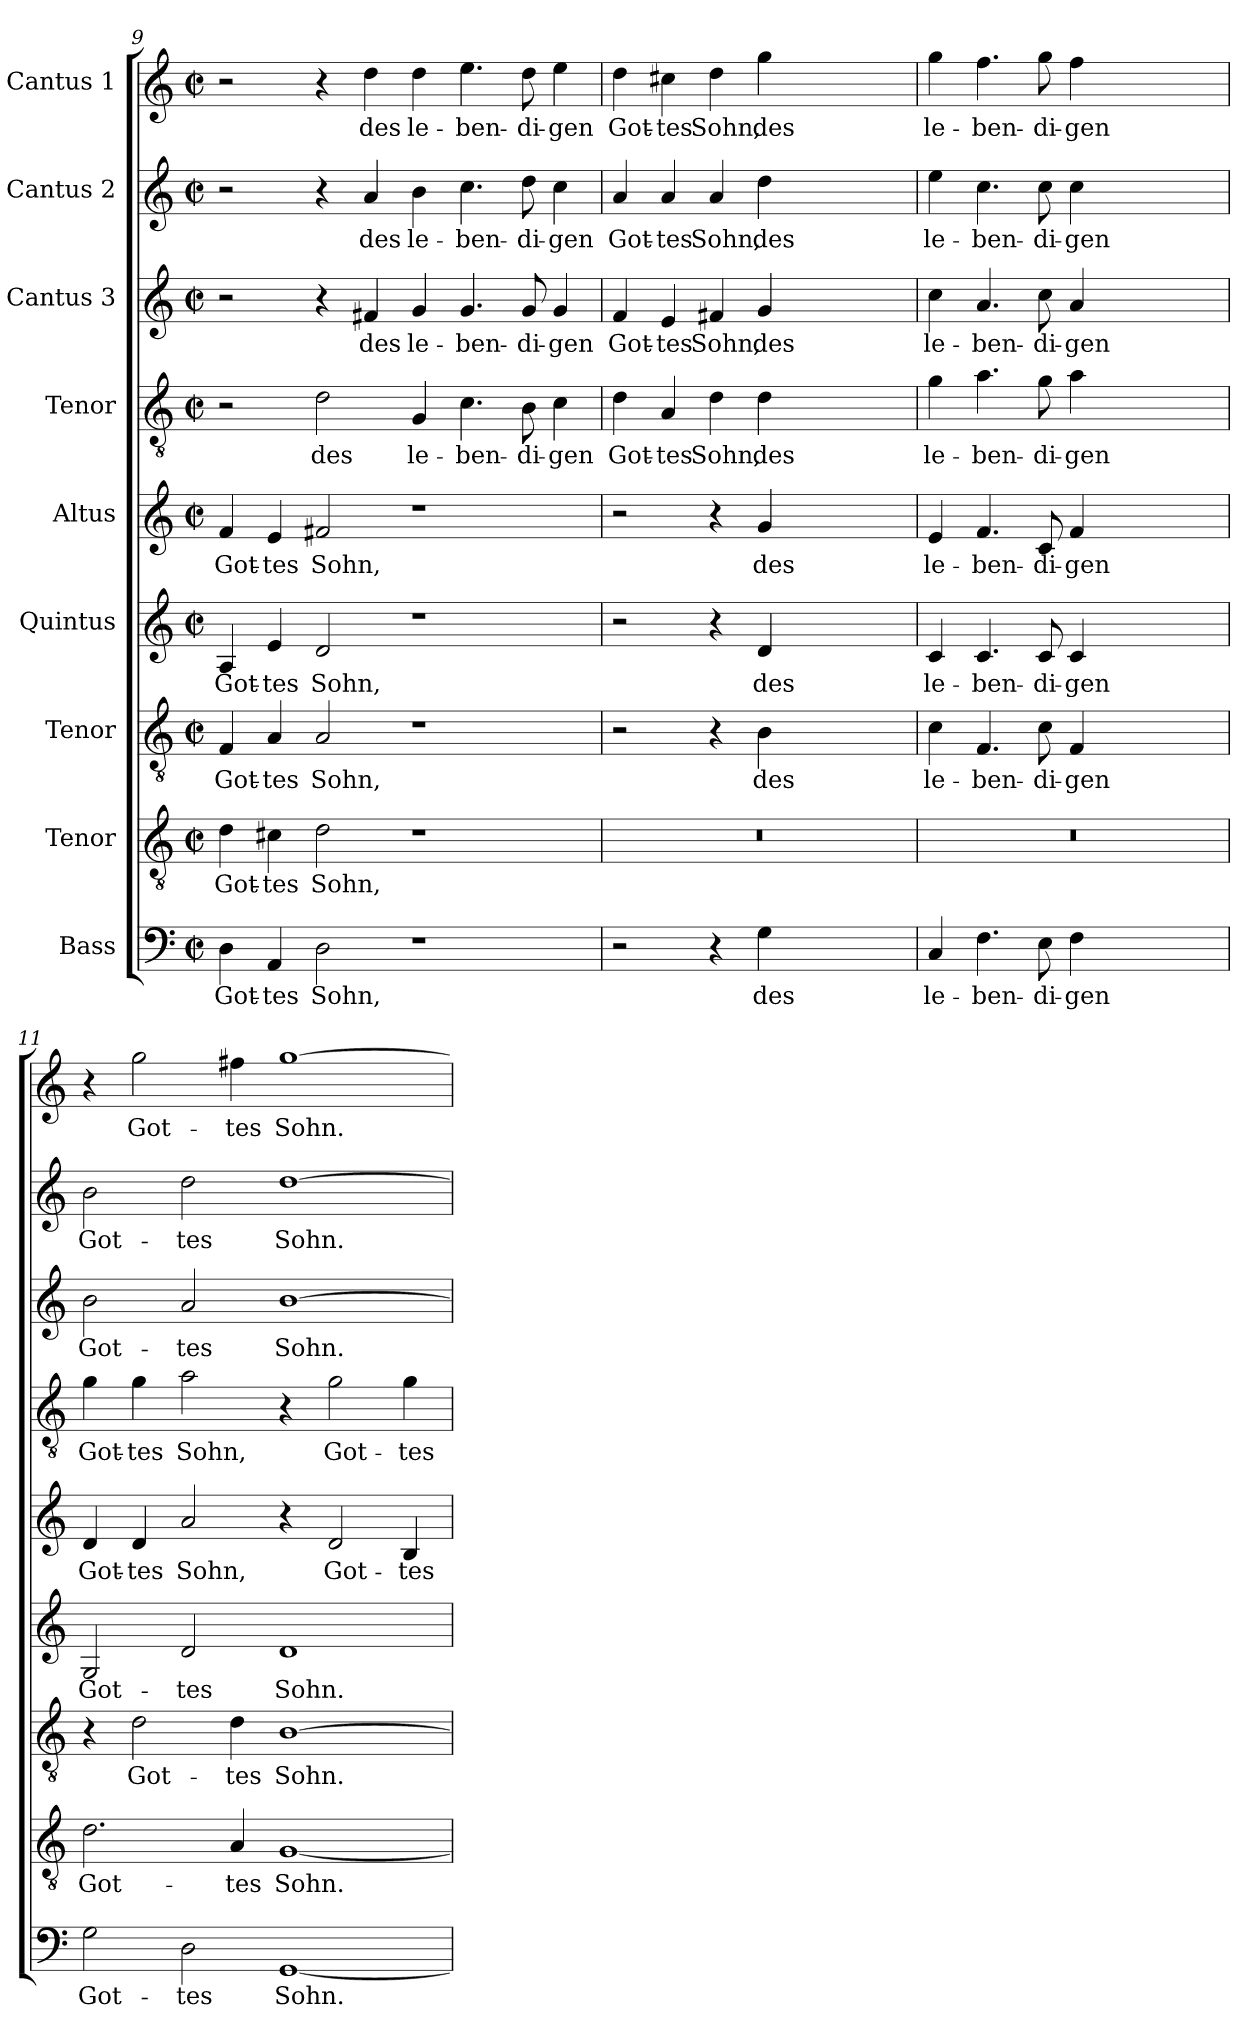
**kern	**text	**kern	**text	**kern	**text	**kern	**text	**kern	**text	**kern	**text	**kern	**text	**kern	**text	**kern	**text
*part9	*part9	*part8	*part8	*part7	*part7	*part6	*part6	*part5	*part5	*part4	*part4	*part3	*part3	*part2	*part2	*part1	*part1
*staff9	*staff9	*staff8	*staff8	*staff7	*staff7	*staff6	*staff6	*staff5	*staff5	*staff4	*staff4	*staff3	*staff3	*staff2	*staff2	*staff1	*staff1
*I"Bass	*	*I"Tenor	*	*I"Tenor	*	*I"Quintus	*	*I"Altus	*	*I"Tenor	*	*I"Cantus 3	*	*I"Cantus 2	*	*I"Cantus 1	*
*clefF4	*	*clefGv2	*	*clefGv2	*	*clefG2	*	*clefG2	*	*clefGv2	*	*clefG2	*	*clefG2	*	*clefG2	*
*k[]	*	*k[]	*	*k[]	*	*k[]	*	*k[]	*	*k[]	*	*k[]	*	*k[]	*	*k[]	*
*M4/2	*	*M4/2	*	*M4/2	*	*M4/2	*	*M4/2	*	*M4/2	*	*M4/2	*	*M4/2	*	*M4/2	*
*met(c|)	*	*met(c|)	*	*met(c|)	*	*met(c|)	*	*met(c|)	*	*met(c|)	*	*met(c|)	*	*met(c|)	*	*met(c|)	*
=9	=9	=9	=9	=9	=9	=9	=9	=9	=9	=9	=9	=9	=9	=9	=9	=9	=9
!	!LO:LY:b	!	!LO:LY:b	!	!LO:LY:b	!	!LO:LY:b	!	!LO:LY:b	!	!	!	!	!	!	!	!
4D\	Got-	4d\	Got-	4F/	Got-	4A/	Got-	4f/	Got-	2r	.	2r	.	2r	.	2r	.
!	!LO:LY:b	!	!LO:LY:b	!	!LO:LY:b	!	!LO:LY:b	!	!LO:LY:b	!	!	!	!	!	!	!	!
4AA/	-tes	4c#X\	-tes	4A/	-tes	4e/	-tes	4e/	-tes	.	.	.	.	.	.	.	.
!	!LO:LY:b	!	!LO:LY:b	!	!LO:LY:b	!	!LO:LY:b	!	!LO:LY:b	!	!LO:LY:b	!	!	!	!	!	!
2D\	Sohn,	2d\	Sohn,	2A/	Sohn,	2d/	Sohn,	2f#X/	Sohn,	2d\	des	4r	.	4r	.	4r	.
!	!	!	!	!	!	!	!	!	!	!	!	!	!LO:LY:b	!	!LO:LY:b	!	!LO:LY:b
.	.	.	.	.	.	.	.	.	.	.	.	4f#X/	des	4a/	des	4dd\	des
!	!	!	!	!	!	!	!	!	!	!	!LO:LY:b	!	!LO:LY:b	!	!LO:LY:b	!	!LO:LY:b
1r	.	1r	.	1r	.	1r	.	1r	.	4G/	le-	4g/	le-	4b\	le-	4dd\	le-
!	!	!	!	!	!	!	!	!	!	!	!LO:LY:b	!	!LO:LY:b	!	!LO:LY:b	!	!LO:LY:b
.	.	.	.	.	.	.	.	.	.	4.c\	-ben-	4.g/	-ben-	4.cc\	-ben-	4.ee\	-ben-
!	!	!	!	!	!	!	!	!	!	!	!LO:LY:b	!	!LO:LY:b	!	!LO:LY:b	!	!LO:LY:b
.	.	.	.	.	.	.	.	.	.	8B\	-di-	8g/	-di-	8dd\	-di-	8dd\	-di-
!	!	!	!	!	!	!	!	!	!	!	!LO:LY:b	!	!LO:LY:b	!	!LO:LY:b	!	!LO:LY:b
.	.	.	.	.	.	.	.	.	.	4c\	-gen	4g/	-gen	4cc\	-gen	4ee\	-gen
=10	=10	=10	=10	=10	=10	=10	=10	=10	=10	=10	=10	=10	=10	=10	=10	=10	=10
!	!	!	!	!	!	!	!	!	!	!	!LO:LY:b	!	!LO:LY:b	!	!LO:LY:b	!	!LO:LY:b
2r	.	0r	.	2r	.	2r	.	2r	.	4d\	Got-	4f/	Got-	4a/	Got-	4dd\	Got-
!	!	!	!	!	!	!	!	!	!	!	!LO:LY:b	!	!LO:LY:b	!	!LO:LY:b	!	!LO:LY:b
.	.	.	.	.	.	.	.	.	.	4A/	-tes	4e/	-tes	4a/	-tes	4cc#X\	-tes
!	!	!	!	!	!	!	!	!	!	!	!LO:LY:b	!	!LO:LY:b	!	!LO:LY:b	!	!LO:LY:b
4r	.	.	.	4r	.	4r	.	4r	.	4d\	Sohn,	4f#X/	Sohn,	4a/	Sohn,	4dd\	Sohn,
!	!LO:LY:b	!	!	!	!LO:LY:b	!	!LO:LY:b	!	!LO:LY:b	!	!LO:LY:b	!	!LO:LY:b	!	!LO:LY:b	!	!LO:LY:b
4G\	des	.	.	4B\	des	4d/	des	4g/	des	4d\	des	4g/	des	4dd\	des	4gg\	des
1ryy	.	.	.	1ryy	.	1ryy	.	1ryy	.	1ryy	.	1ryy	.	1ryy	.	1ryy	.
!!LO:PB:g=z
=10X1	=10X1	=10X1	=10X1	=10X1	=10X1	=10X1	=10X1	=10X1	=10X1	=10X1	=10X1	=10X1	=10X1	=10X1	=10X1	=10X1	=10X1
!	!LO:LY:b	!	!	!	!LO:LY:b	!	!LO:LY:b	!	!LO:LY:b	!	!LO:LY:b	!	!LO:LY:b	!	!LO:LY:b	!	!LO:LY:b
4C/	le-	0r	.	4c\	le-	4c/	le-	4e/	le-	4g\	le-	4cc\	le-	4ee\	le-	4gg\	le-
!	!LO:LY:b	!	!	!	!LO:LY:b	!	!LO:LY:b	!	!LO:LY:b	!	!LO:LY:b	!	!LO:LY:b	!	!LO:LY:b	!	!LO:LY:b
4.F\	-ben-	.	.	4.F/	-ben-	4.c/	-ben-	4.f/	-ben-	4.a\	-ben-	4.a/	-ben-	4.cc\	-ben-	4.ff\	-ben-
!	!LO:LY:b	!	!	!	!LO:LY:b	!	!LO:LY:b	!	!LO:LY:b	!	!LO:LY:b	!	!LO:LY:b	!	!LO:LY:b	!	!LO:LY:b
8E\	-di-	.	.	8c\	-di-	8c/	-di-	8c/	-di-	8g\	-di-	8cc\	-di-	8cc\	-di-	8gg\	-di-
!	!LO:LY:b	!	!	!	!LO:LY:b	!	!LO:LY:b	!	!LO:LY:b	!	!LO:LY:b	!	!LO:LY:b	!	!LO:LY:b	!	!LO:LY:b
4F\	-gen	.	.	4F/	-gen	4c/	-gen	4f/	-gen	4a\	-gen	4a/	-gen	4cc\	-gen	4ff\	-gen
1ryy	.	.	.	1ryy	.	1ryy	.	1ryy	.	1ryy	.	1ryy	.	1ryy	.	1ryy	.
=11	=11	=11	=11	=11	=11	=11	=11	=11	=11	=11	=11	=11	=11	=11	=11	=11	=11
!	!LO:LY:b	!	!LO:LY:b	!	!	!	!LO:LY:b	!	!LO:LY:b	!	!LO:LY:b	!	!LO:LY:b	!	!LO:LY:b	!	!
2G\	Got-	2.d\	Got-	4r	.	2G/	Got-	4d/	Got-	4g\	Got-	2b\	Got-	2b\	Got-	4r	.
!	!	!	!	!	!LO:LY:b	!	!	!	!LO:LY:b	!	!LO:LY:b	!	!	!	!	!	!LO:LY:b
.	.	.	.	2d\	Got-	.	.	4d/	-tes	4g\	-tes	.	.	.	.	2gg\	Got-
!	!LO:LY:b	!	!	!	!	!	!LO:LY:b	!	!LO:LY:b	!	!LO:LY:b	!	!LO:LY:b	!	!LO:LY:b	!	!
2D\	-tes	.	.	.	.	2d/	-tes	2a/	Sohn,	2a\	Sohn,	2a/	-tes	2dd\	-tes	.	.
!	!	!	!LO:LY:b	!	!LO:LY:b	!	!	!	!	!	!	!	!	!	!	!	!LO:LY:b
.	.	4A/	-tes	4d\	-tes	.	.	.	.	.	.	.	.	.	.	4ff#X\	-tes
!	!LO:LY:b	!	!LO:LY:b	!	!LO:LY:b	!	!LO:LY:b	!	!	!	!	!	!LO:LY:b	!	!LO:LY:b	!	!LO:LY:b
[1GG	Sohn.	[1G	Sohn.	[1B	Sohn.	1d	Sohn.	4r	.	4r	.	[1b	Sohn.	[1dd	Sohn.	[1gg	Sohn.
!	!	!	!	!	!	!	!	!	!LO:LY:b	!	!LO:LY:b	!	!	!	!	!	!
.	.	.	.	.	.	.	.	2d/	Got-	2g\	Got-	.	.	.	.	.	.
!	!	!	!	!	!	!	!	!	!LO:LY:b	!	!LO:LY:b	!	!	!	!	!	!
.	.	.	.	.	.	.	.	4B/	-tes	4g\	-tes	.	.	.	.	.	.
=	=	=	=	=	=	=	=	=	=	=	=	=	=	=	=	=	=
*-	*-	*-	*-	*-	*-	*-	*-	*-	*-	*-	*-	*-	*-	*-	*-	*-	*-
